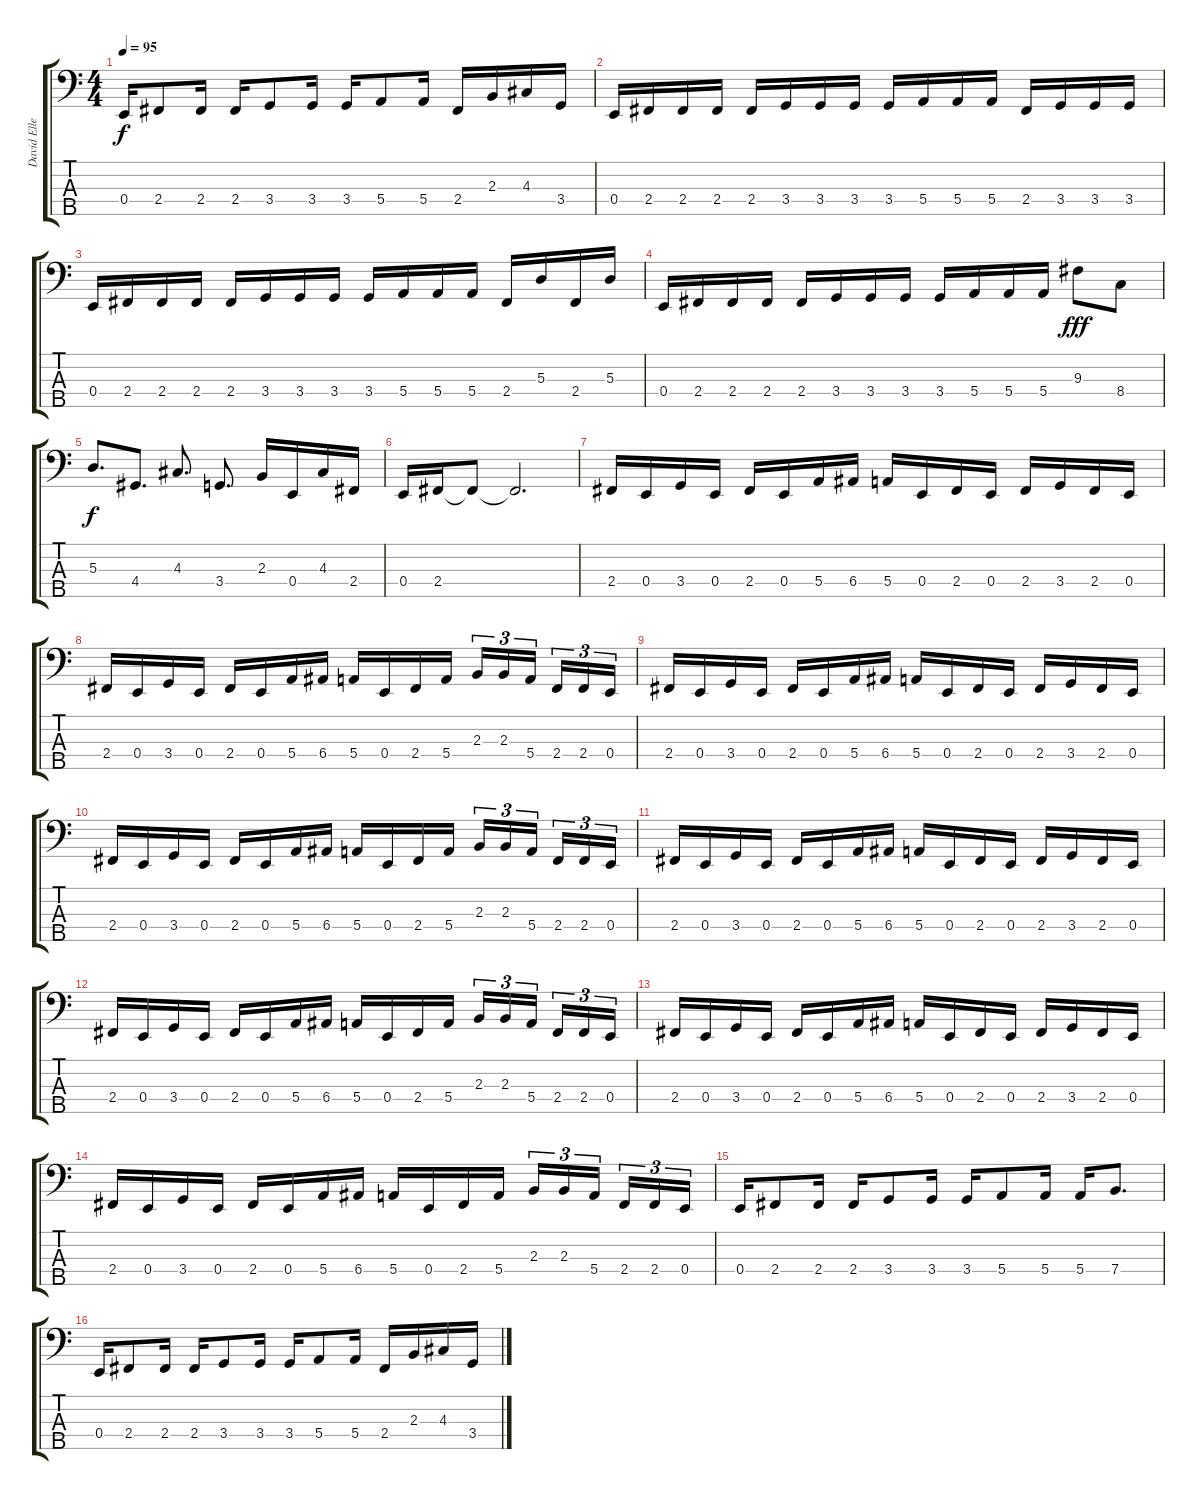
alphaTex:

\track ("David Ellefson" "David Elle") {instrument acousticguitarnylon}
\staff {score tabs}
\tuning (G2 D2 A1 E1 B0) {hide}
\ts (4 4)
\tempo 95
\clef f4
\ks c
0.4.16{dy f} 2.4.8 2.4.16 2.4.16 3.4.8 3.4.16 3.4.16 5.4.8 5.4.16 2.4.16 2.3.16 4.3.16 3.4.16 |
0.4.16 2.4.16 2.4.16 2.4.16 2.4.16 3.4.16 3.4.16 3.4.16 3.4.16 5.4.16 5.4.16 5.4.16 2.4.16 3.4.16 3.4.16 3.4.16 |
0.4.16 2.4.16 2.4.16 2.4.16 2.4.16 3.4.16 3.4.16 3.4.16 3.4.16 5.4.16 5.4.16 5.4.16 2.4.16 5.3.16 2.4.16 5.3.16 |
0.4.16 2.4.16 2.4.16 2.4.16 2.4.16 3.4.16 3.4.16 3.4.16 3.4.16 5.4.16 5.4.16 5.4.16 9.3.8{dy fff} 8.4.8 |
5.3.8{d dy f} 4.4.8{d} 4.3.8{d} 3.4.8{d} 2.3.16 0.4.16 4.3.16 2.4.16 |
0.4.16 2.4.16 2.4{t}.8 2.4{t}.2{d} |
2.4.16 0.4.16 3.4.16 0.4.16 2.4.16 0.4.16 5.4.16 6.4.16 5.4.16 0.4.16 2.4.16 0.4.16 2.4.16 3.4.16 2.4.16 0.4.16 |
2.4.16 0.4.16 3.4.16 0.4.16 2.4.16 0.4.16 5.4.16 6.4.16 5.4.16 0.4.16 2.4.16 5.4.16 2.3.16{tu (3 2)} 2.3.16{tu (3 2)} 5.4.16{tu (3 2)} 2.4.16{tu (3 2)} 2.4.16{tu (3 2)} 0.4.16{tu (3 2)} |
2.4.16 0.4.16 3.4.16 0.4.16 2.4.16 0.4.16 5.4.16 6.4.16 5.4.16 0.4.16 2.4.16 0.4.16 2.4.16 3.4.16 2.4.16 0.4.16 |
2.4.16 0.4.16 3.4.16 0.4.16 2.4.16 0.4.16 5.4.16 6.4.16 5.4.16 0.4.16 2.4.16 5.4.16 2.3.16{tu (3 2)} 2.3.16{tu (3 2)} 5.4.16{tu (3 2)} 2.4.16{tu (3 2)} 2.4.16{tu (3 2)} 0.4.16{tu (3 2)} |
2.4.16 0.4.16 3.4.16 0.4.16 2.4.16 0.4.16 5.4.16 6.4.16 5.4.16 0.4.16 2.4.16 0.4.16 2.4.16 3.4.16 2.4.16 0.4.16 |
2.4.16 0.4.16 3.4.16 0.4.16 2.4.16 0.4.16 5.4.16 6.4.16 5.4.16 0.4.16 2.4.16 5.4.16 2.3.16{tu (3 2)} 2.3.16{tu (3 2)} 5.4.16{tu (3 2)} 2.4.16{tu (3 2)} 2.4.16{tu (3 2)} 0.4.16{tu (3 2)} |
2.4.16 0.4.16 3.4.16 0.4.16 2.4.16 0.4.16 5.4.16 6.4.16 5.4.16 0.4.16 2.4.16 0.4.16 2.4.16 3.4.16 2.4.16 0.4.16 |
2.4.16 0.4.16 3.4.16 0.4.16 2.4.16 0.4.16 5.4.16 6.4.16 5.4.16 0.4.16 2.4.16 5.4.16 2.3.16{tu (3 2)} 2.3.16{tu (3 2)} 5.4.16{tu (3 2)} 2.4.16{tu (3 2)} 2.4.16{tu (3 2)} 0.4.16{tu (3 2)} |
0.4.16 2.4.8 2.4.16 2.4.16 3.4.8 3.4.16 3.4.16 5.4.8 5.4.16 5.4.16 7.4.8{d} |
0.4.16 2.4.8 2.4.16 2.4.16 3.4.8 3.4.16 3.4.16 5.4.8 5.4.16 2.4.16 2.3.16 4.3.16 3.4.16
